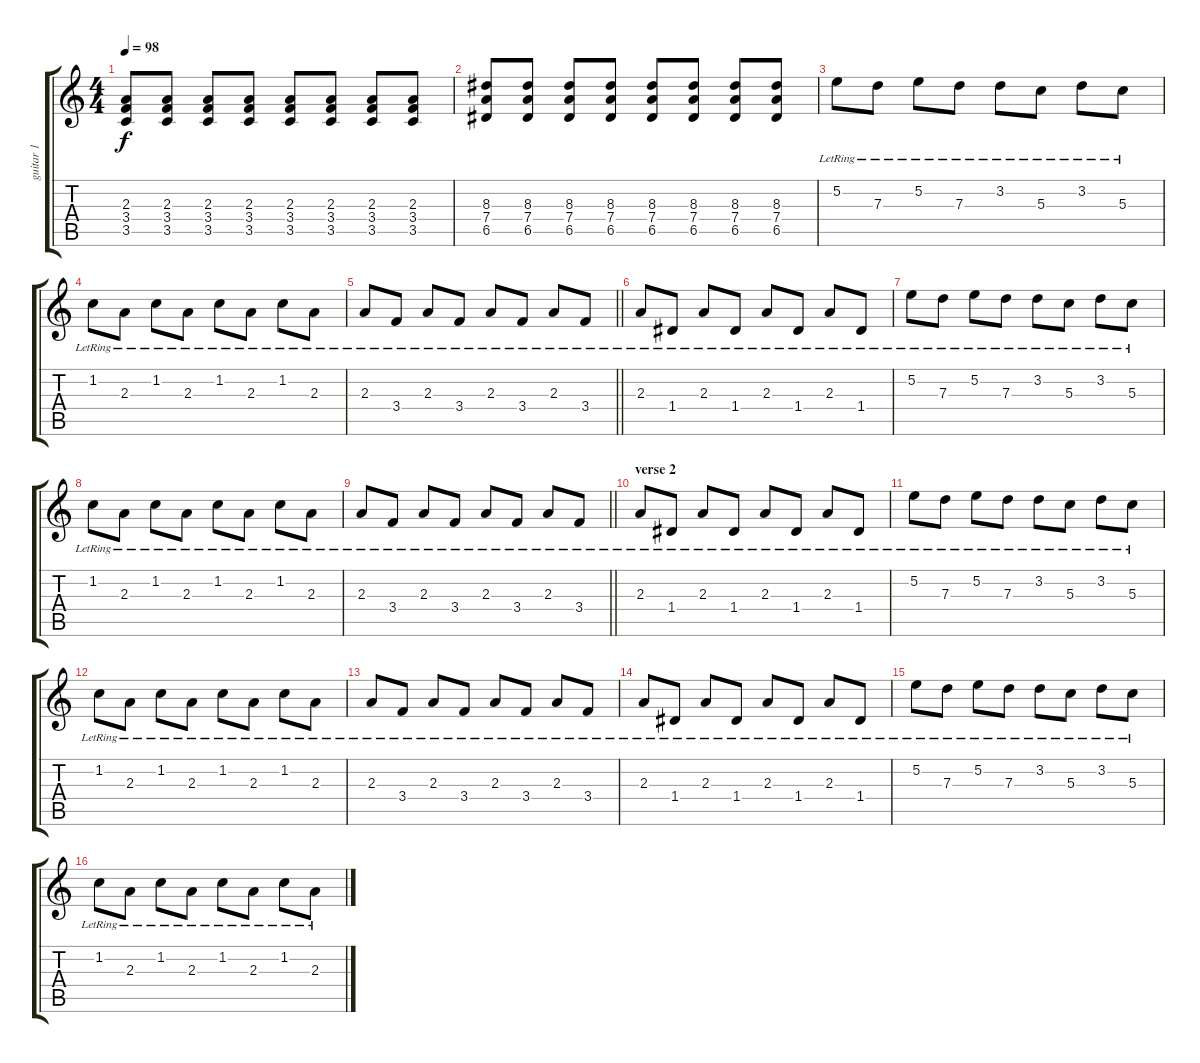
\track ("guitar 1" "guitar 1") {instrument electricguitarjazz}
\staff {score tabs}
\tuning (E4 B3 G3 D3 A2 E2) {hide}
\ts (4 4)
\tempo 98
\clef g2
\ks c
(2.3 3.4 3.5).8{dy f} (2.3 3.4 3.5).8 (2.3 3.4 3.5).8 (2.3 3.4 3.5).8 (2.3 3.4 3.5).8 (2.3 3.4 3.5).8 (2.3 3.4 3.5).8 (2.3 3.4 3.5).8 |
(8.3 7.4 6.5).8 (8.3 7.4 6.5).8 (8.3 7.4 6.5).8 (8.3 7.4 6.5).8 (8.3 7.4 6.5).8 (8.3 7.4 6.5).8 (8.3 7.4 6.5).8 (8.3 7.4 6.5).8 |
5.2{lr}.8{volume 10 instrument electricguitarjazz} 7.3{lr}.8 5.2{lr}.8 7.3{lr}.8 3.2{lr}.8 5.3{lr}.8 3.2{lr}.8 5.3{lr}.8 |
1.2{lr}.8 2.3{lr}.8 1.2{lr}.8 2.3{lr}.8 1.2{lr}.8 2.3{lr}.8 1.2{lr}.8 2.3{lr}.8 |
\barLineRight lightlight
2.3{lr}.8 3.4{lr}.8 2.3{lr}.8 3.4{lr}.8 2.3{lr}.8 3.4{lr}.8 2.3{lr}.8 3.4{lr}.8 |
2.3{lr}.8 1.4{lr}.8 2.3{lr}.8 1.4{lr}.8 2.3{lr}.8 1.4{lr}.8 2.3{lr}.8 1.4{lr}.8 |
5.2{lr}.8 7.3{lr}.8 5.2{lr}.8 7.3{lr}.8 3.2{lr}.8 5.3{lr}.8 3.2{lr}.8 5.3{lr}.8 |
1.2{lr}.8 2.3{lr}.8 1.2{lr}.8 2.3{lr}.8 1.2{lr}.8 2.3{lr}.8 1.2{lr}.8 2.3{lr}.8 |
\barLineRight lightlight
2.3{lr}.8 3.4{lr}.8 2.3{lr}.8 3.4{lr}.8 2.3{lr}.8 3.4{lr}.8 2.3{lr}.8 3.4{lr}.8 |
\section ("" "verse 2")
2.3{lr}.8 1.4{lr}.8 2.3{lr}.8 1.4{lr}.8 2.3{lr}.8 1.4{lr}.8 2.3{lr}.8 1.4{lr}.8 |
5.2{lr}.8 7.3{lr}.8 5.2{lr}.8 7.3{lr}.8 3.2{lr}.8 5.3{lr}.8 3.2{lr}.8 5.3{lr}.8 |
1.2{lr}.8 2.3{lr}.8 1.2{lr}.8 2.3{lr}.8 1.2{lr}.8 2.3{lr}.8 1.2{lr}.8 2.3{lr}.8 |
2.3{lr}.8 3.4{lr}.8 2.3{lr}.8 3.4{lr}.8 2.3{lr}.8 3.4{lr}.8 2.3{lr}.8 3.4{lr}.8 |
2.3{lr}.8 1.4{lr}.8 2.3{lr}.8 1.4{lr}.8 2.3{lr}.8 1.4{lr}.8 2.3{lr}.8 1.4{lr}.8 |
5.2{lr}.8 7.3{lr}.8 5.2{lr}.8 7.3{lr}.8 3.2{lr}.8 5.3{lr}.8 3.2{lr}.8 5.3{lr}.8 |
1.2{lr}.8 2.3{lr}.8 1.2{lr}.8 2.3{lr}.8 1.2{lr}.8 2.3{lr}.8 1.2{lr}.8 2.3{lr}.8
